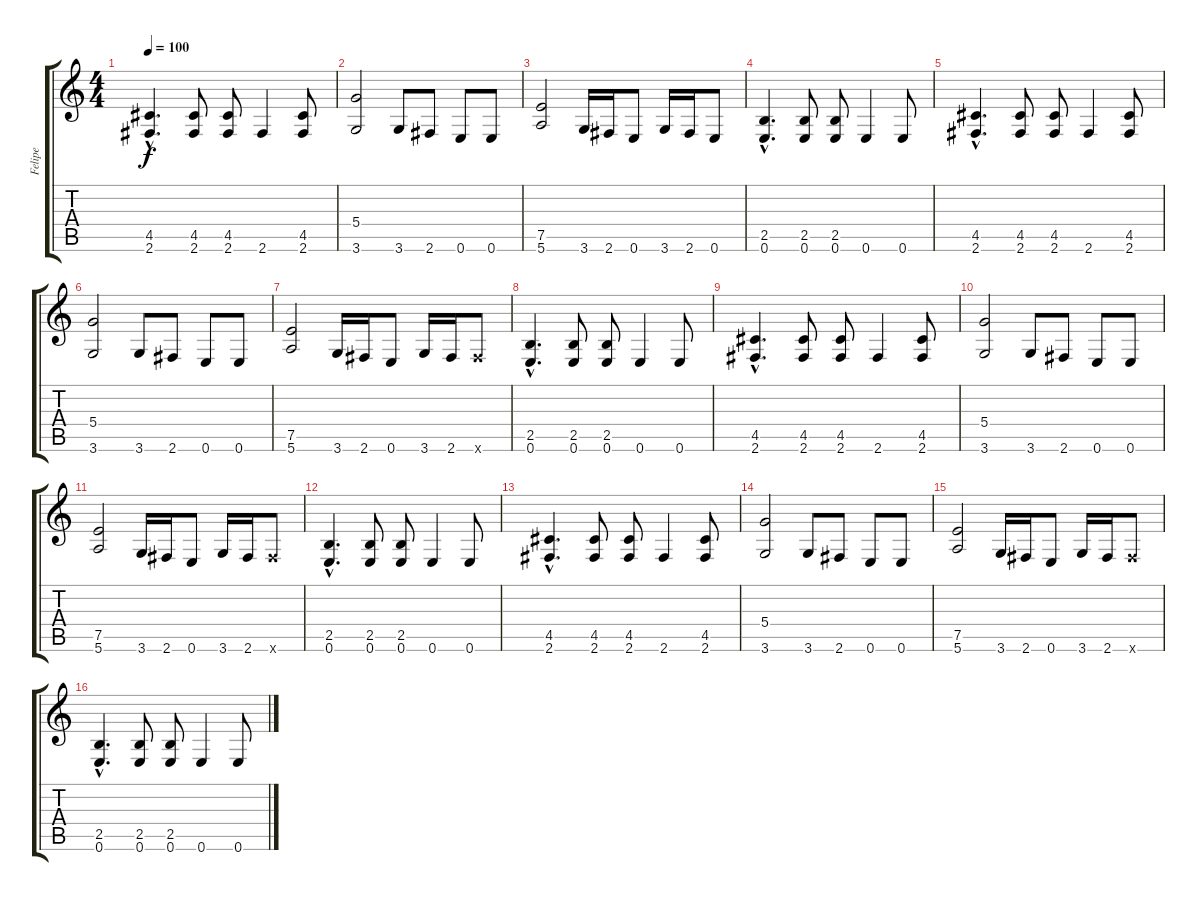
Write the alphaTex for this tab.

\track ("Felipe" "Felipe") {instrument distortionguitar}
\staff {score tabs}
\tuning (E4 B3 G3 D3 A2 E2) {hide}
\ts (4 4)
\tempo 100
\clef g2
\ks c
(4.5{hac} 2.6{hac}).4{d dy f} (4.5 2.6).8 (4.5 2.6).8 2.6.4 (4.5 2.6).8 |
(5.4 3.6).2 3.6.8 2.6.8 0.6.8 0.6.8 |
(7.5 5.6).2 3.6.16 2.6.16 0.6.8 3.6.16 2.6.16 0.6.8 |
(2.5{hac} 0.6{hac}).4{d} (2.5 0.6).8 (2.5 0.6).8 0.6.4 0.6.8 |
(4.5{hac} 2.6{hac}).4{d} (4.5 2.6).8 (4.5 2.6).8 2.6.4 (4.5 2.6).8 |
(5.4 3.6).2 3.6.8 2.6.8 0.6.8 0.6.8 |
(7.5 5.6).2 3.6.16 2.6.16 0.6.8 3.6.16 2.6.16 2.6{x}.8 |
(2.5{hac} 0.6{hac}).4{d} (2.5 0.6).8 (2.5 0.6).8 0.6.4 0.6.8 |
(4.5{hac} 2.6{hac}).4{d} (4.5 2.6).8 (4.5 2.6).8 2.6.4 (4.5 2.6).8 |
(5.4 3.6).2 3.6.8 2.6.8 0.6.8 0.6.8 |
(7.5 5.6).2 3.6.16 2.6.16 0.6.8 3.6.16 2.6.16 2.6{x}.8 |
(2.5{hac} 0.6{hac}).4{d} (2.5 0.6).8 (2.5 0.6).8 0.6.4 0.6.8 |
(4.5{hac} 2.6{hac}).4{d} (4.5 2.6).8 (4.5 2.6).8 2.6.4 (4.5 2.6).8 |
(5.4 3.6).2 3.6.8 2.6.8 0.6.8 0.6.8 |
(7.5 5.6).2 3.6.16 2.6.16 0.6.8 3.6.16 2.6.16 2.6{x}.8 |
(2.5{hac} 0.6{hac}).4{d} (2.5 0.6).8 (2.5 0.6).8 0.6.4 0.6.8
